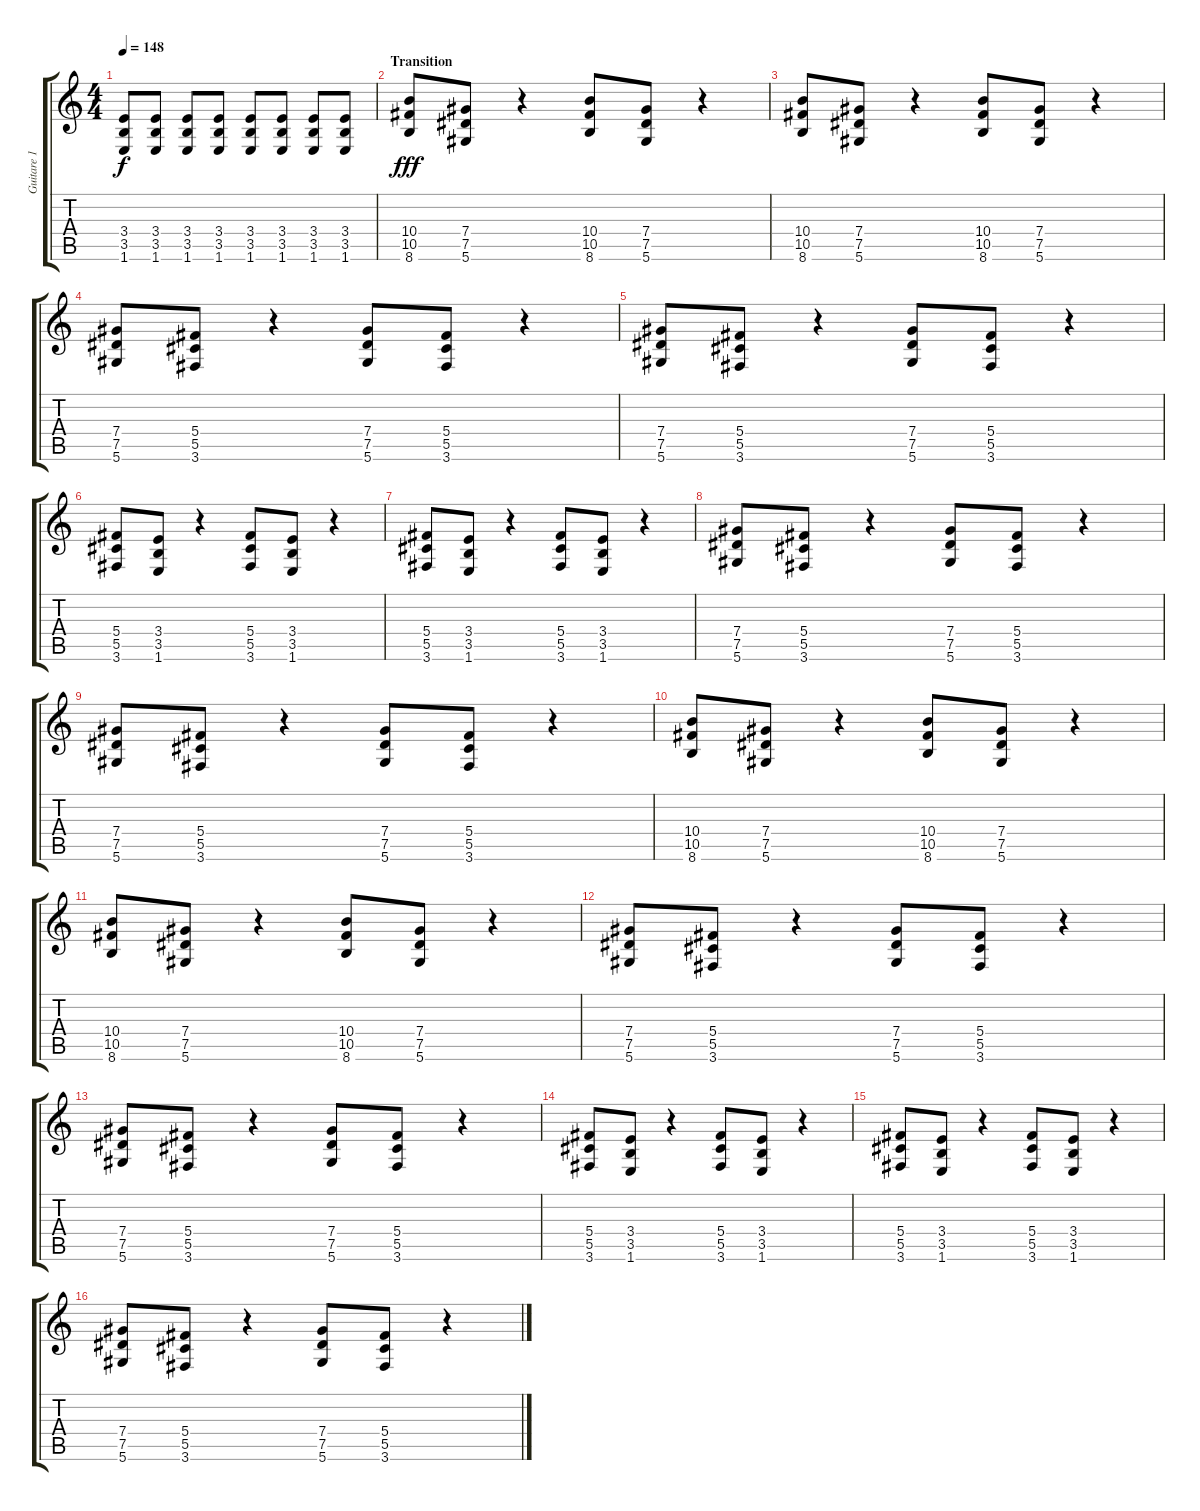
\track ("Guitare 1" "Guitare 1") {instrument electricguitarmuted}
\staff {score tabs}
\tuning (Eb4 Bb3 Gb3 Db3 Ab2 Eb2) {hide}
\ts (4 4)
\tempo 148
\clef g2
\ks c
(3.4 3.5 1.6).8{dy f} (3.4 3.5 1.6).8 (3.4 3.5 1.6).8 (3.4 3.5 1.6).8 (3.4 3.5 1.6).8 (3.4 3.5 1.6).8 (3.4 3.5 1.6).8 (3.4 3.5 1.6).8 |
\section ("" "Transition")
(10.4 10.5 8.6).8{dy fff volume 9} (7.4 7.5 5.6).8 r.4 (10.4 10.5 8.6).8 (7.4 7.5 5.6).8 r.4 |
(10.4 10.5 8.6).8 (7.4 7.5 5.6).8 r.4 (10.4 10.5 8.6).8 (7.4 7.5 5.6).8 r.4 |
(7.4 7.5 5.6).8 (5.4 5.5 3.6).8 r.4 (7.4 7.5 5.6).8 (5.4 5.5 3.6).8 r.4 |
(7.4 7.5 5.6).8 (5.4 5.5 3.6).8 r.4 (7.4 7.5 5.6).8 (5.4 5.5 3.6).8 r.4 |
(5.4 5.5 3.6).8 (3.4 3.5 1.6).8 r.4 (5.4 5.5 3.6).8 (3.4 3.5 1.6).8 r.4 |
(5.4 5.5 3.6).8 (3.4 3.5 1.6).8 r.4 (5.4 5.5 3.6).8 (3.4 3.5 1.6).8 r.4 |
(7.4 7.5 5.6).8 (5.4 5.5 3.6).8 r.4 (7.4 7.5 5.6).8 (5.4 5.5 3.6).8 r.4 |
(7.4 7.5 5.6).8 (5.4 5.5 3.6).8 r.4 (7.4 7.5 5.6).8 (5.4 5.5 3.6).8 r.4 |
(10.4 10.5 8.6).8{volume 9} (7.4 7.5 5.6).8 r.4 (10.4 10.5 8.6).8 (7.4 7.5 5.6).8 r.4 |
(10.4 10.5 8.6).8 (7.4 7.5 5.6).8 r.4 (10.4 10.5 8.6).8 (7.4 7.5 5.6).8 r.4 |
(7.4 7.5 5.6).8 (5.4 5.5 3.6).8 r.4 (7.4 7.5 5.6).8 (5.4 5.5 3.6).8 r.4 |
(7.4 7.5 5.6).8 (5.4 5.5 3.6).8 r.4 (7.4 7.5 5.6).8 (5.4 5.5 3.6).8 r.4 |
(5.4 5.5 3.6).8 (3.4 3.5 1.6).8 r.4 (5.4 5.5 3.6).8 (3.4 3.5 1.6).8 r.4 |
(5.4 5.5 3.6).8 (3.4 3.5 1.6).8 r.4 (5.4 5.5 3.6).8 (3.4 3.5 1.6).8 r.4 |
(7.4 7.5 5.6).8 (5.4 5.5 3.6).8 r.4 (7.4 7.5 5.6).8 (5.4 5.5 3.6).8 r.4
